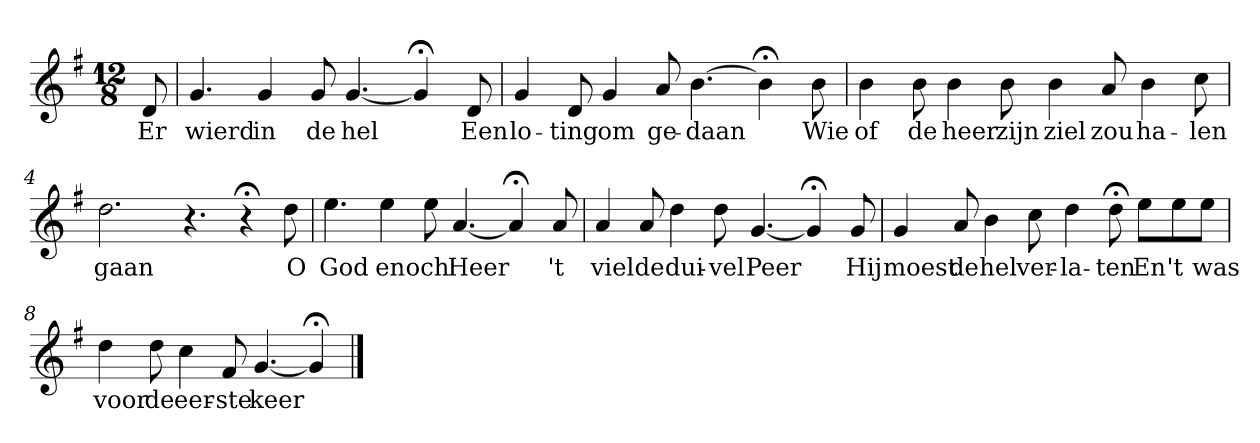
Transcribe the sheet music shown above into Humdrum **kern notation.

**kern	**text
*part1	*part1
*staff1	*staff1
*k[f#]	*
*G:	*
*M12/8	*
*MM120	*
=	=
8d	Er
=1	=1
4.g	wierd
4g	in
8g	de
[4.g	hel
4g;<]	.
8d	Een
=2	=2
4g	lo-
8d	-ting
4g	om
8a	ge-
[4.b	-daan
4b;<]	.
8b	Wie
=3	=3
4b	of
8b	de
4b	heer
8b	zijn
4b	ziel
8a	zou
4b	ha-
8cc	-len
=4	=4
2.dd	gaan
4.r	.
4r;<	.
8dd	O
=5	=5
4.ee	God
4ee	en
8ee	och
[4.a	Heer
4a;<]	.
8a	't
=6	=6
4a	viel
8a	de
4dd	dui-
8dd	-vel
[4.g	Peer
4g;<]	.
8g	Hij
=7	=7
4g	moest
8a	de
4b	hel
8cc	ver-
4dd	-la-
8dd;<	-ten
8eeL	En
8ee	't
8eeJ	was
=8	=8
4dd	voor
8dd	de
4cc	eer-
8f#	-ste
[4.g	keer
4g;<]	.
==	==
*-	*-
